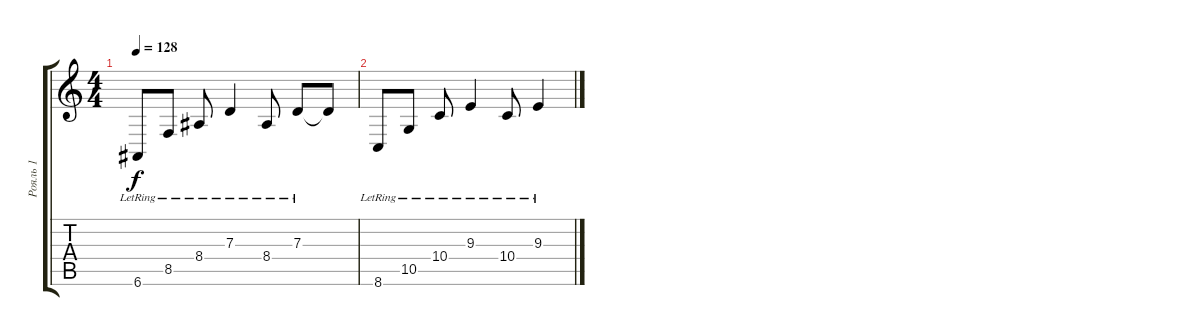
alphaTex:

\track ("Рояль 1" "Рояль 1") {instrument brightacousticpiano}
\staff {score tabs}
\tuning (E4 B3 G3 D3 A2 E2) {hide}
\ts (4 4)
\tempo 128
\clef g2
\ks c
6.6{lr}.8{dy f} 8.5{lr}.8 8.4{lr}.8 7.3{lr}.4 8.4{lr}.8 7.3{lr}.8 7.3{t}.8 |
8.6{lr}.8 10.5{lr}.8 10.4{lr}.8 9.3{lr}.4 10.4{lr}.8 9.3{lr}.4
